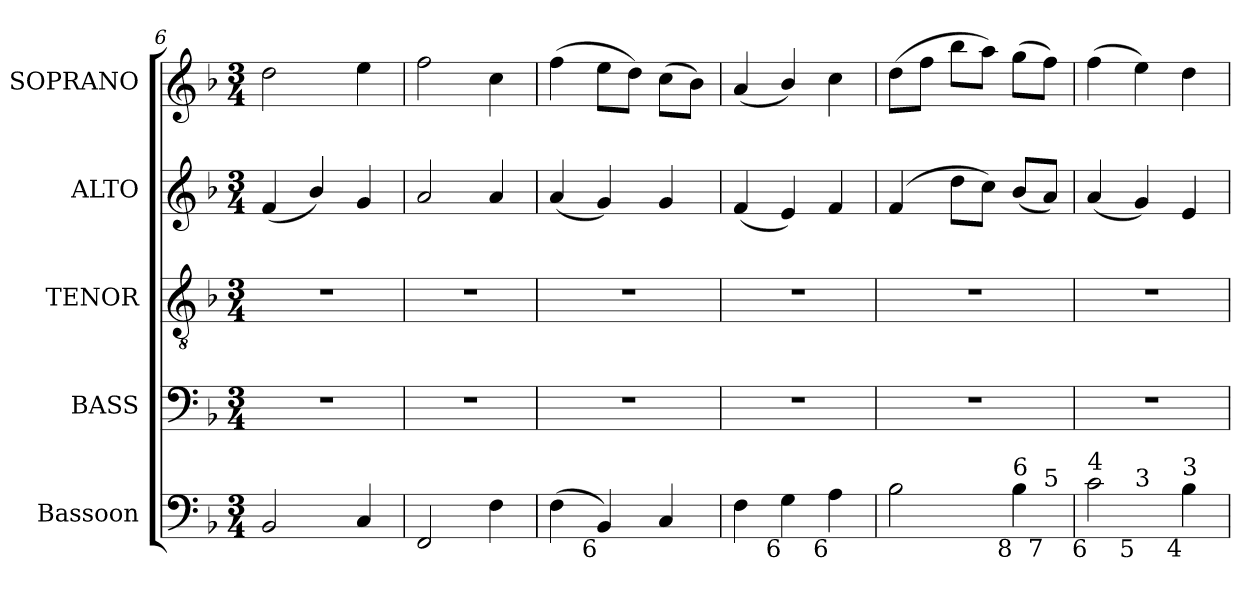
**kern	**kern	**kern	**kern	**kern
*part5	*part4	*part3	*part2	*part1
*staff5	*staff4	*staff3	*staff2	*staff1
*I"Bassoon	*I"BASS	*I"TENOR	*I"ALTO	*I"SOPRANO
*I'Bsn.	*I'B.	*I'T.	*I'A.	*I'S.
*clefF4	*clefF4	*clefGv2	*clefG2	*clefG2
*	*	*ITrd7c12	*	*
*k[b-]	*k[b-]	*k[b-]	*k[b-]	*k[b-]
*F:	*F:	*F:	*F:	*F:
*M3/4	*M3/4	*M3/4	*M3/4	*M3/4
=6	=6	=6	=6	=6
!	!LO:N:vis=1	!LO:N:vis=1	!	!
2BB-i/	2.r	2.r	(4fi/	2ddi\
.	.	.	4b-i/)	.
4Ci/	.	.	4gi/	4eei\
=7	=7	=7	=7	=7
!	!LO:N:vis=1	!LO:N:vis=1	!	!
2FFi/	2.r	2.r	2ai/	2ffi\
4Fi\	.	.	4ai/	4cci\
!!LO:LB:g=z
=8	=8	=8	=8	=8
!	!LO:N:vis=1	!LO:N:vis=1	!	!
(4Fi\	2.r	2.r	(4ai/	(4ffi\
!LO:TX:b:rj:t=6	!	!	!	!
4BB-i/)	.	.	4gi/)	8eei\L
.	.	.	.	8ddi\J)
4Ci/	.	.	4gi/	(8cci\L
.	.	.	.	8b-i\J)
=9	=9	=9	=9	=9
!	!LO:N:vis=1	!LO:N:vis=1	!	!
4Fi\	2.r	2.r	(4fi/	(4ai/
!LO:TX:b:rj:t=6	!	!	!	!
4Gi\	.	.	4ei/)	4b-i/)
!LO:TX:b:rj:t=6	!	!	!	!
4Ai\	.	.	4fi/	4cci\
=10	=10	=10	=10	=10
!	!LO:N:vis=1	!LO:N:vis=1	!	!
*^	*	*	*	*
2B-i\	2ryy	2.r	2.r	(4fi/	(8ddi\L
.	.	.	.	.	8ffi\J
.	.	.	.	8ddi\L	8bb-i\L
.	.	.	.	8cci\J)	8aai\J)
!LO:TX:b:rj:t=8	!	!	!	!	!
!LO:TX:t=6	!	!	!	!	!
4B-i\	8ryy	.	.	(8b-i/L	(8ggi\L
!	!LO:TX:b:rj:t=7	!	!	!	!
!	!LO:TX:t=5	!	!	!	!
.	8ryy	.	.	8ai/J)	8ffi\J)
=11	=11	=11	=11	=11	=11
!LO:TX:b:rj:t=6	!	!	!	!	!
!LO:TX:t=4	!	!	!	!	!
!	!	!LO:N:vis=1	!LO:N:vis=1	!	!
2ci\	4ryy	2.r	2.r	(4ai/	(4ffi\
!	!LO:TX:b:rj:t=5	!	!	!	!
!	!LO:TX:t=3	!	!	!	!
.	2ryy	.	.	4gi/)	4eei\)
!LO:TX:b:rj:t=4	!	!	!	!	!
!LO:TX:t=3	!	!	!	!	!
4B-i\	.	.	.	4ei/	4ddi\
*v	*v	*	*	*	*
=	=	=	=	=
*-	*-	*-	*-	*-
